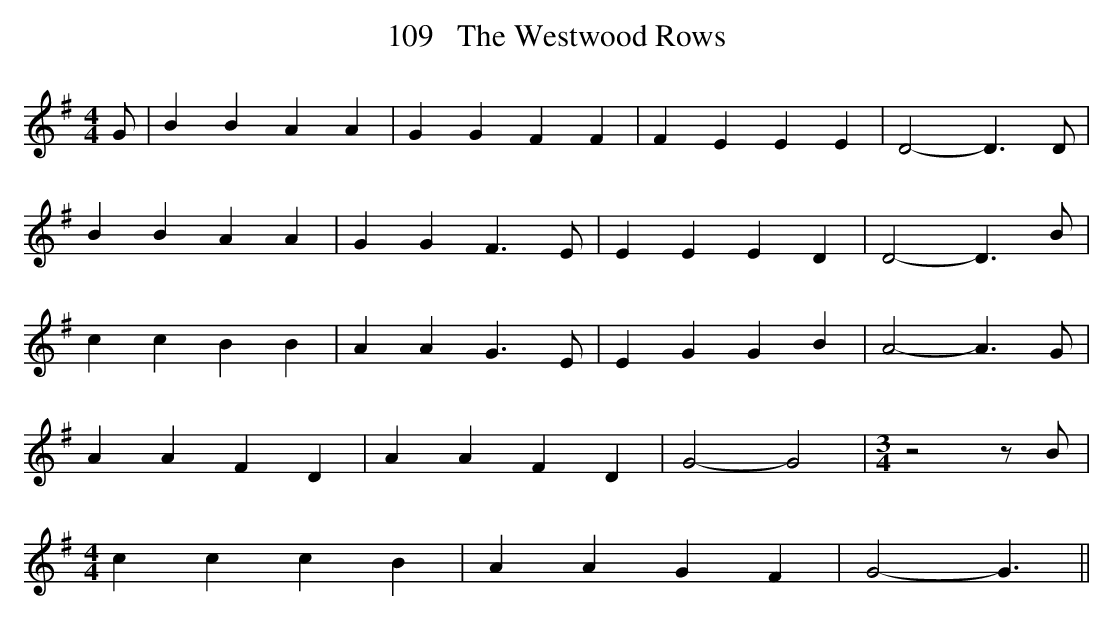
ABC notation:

X:1
T:109   The Westwood Rows
M:4/4
K:G
G|B2 B2 A2 A2|G2 G2 F2 F2|F2 E2 E2 E2|D4-D3 D|
B2 B2 A2 A2|G2 G2 F3 E|E2 E2 E2 D2|D4-D3 B|
c2 c2 B2 B2|A2 A2 G3 E|E2 G2 G2 B2|A4-A3 G|
A2 A2 F2 D2|A2 A2 F2 D2|G4-G4|[M:3/4]z4 z B|
[M:4/4] c2 c2 c2 B2|A2 A2 G2 F2|G4-G3 ||
